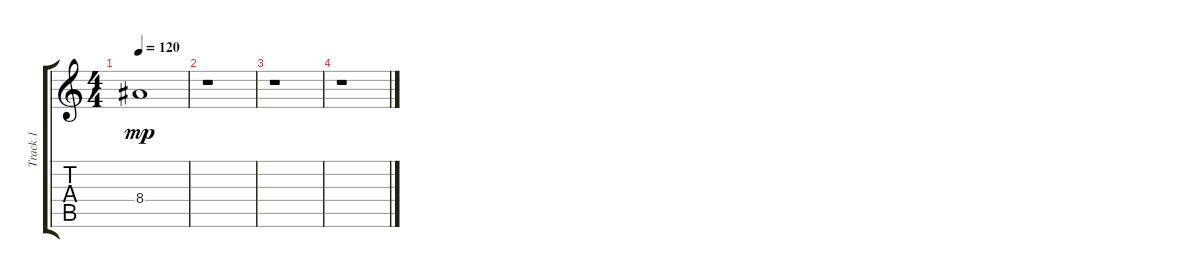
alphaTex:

\track ("Track 1" "Track 1") {instrument distortionguitar}
\staff {score tabs}
\tuning (E4 B3 G3 D3 A2 D2) {hide}
\ts (4 4)
\tempo 120
\clef g2
\ks c
8.4.1{dy mp} |
r.1 |
r.1 |
r.1
